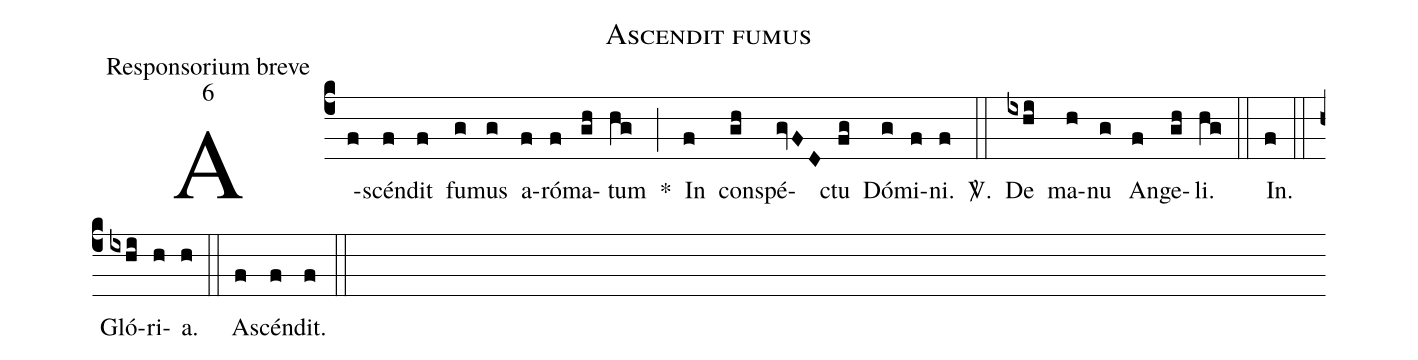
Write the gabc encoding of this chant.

name:Ascendit fumus;
office-part:Responsorium breve;
mode:6;
%%
(c4) A(f)scén(f)dit(f) fu(g)mus(g) a(f)ró(f)ma(gh)tum(hg) *(;) In(f) con(gh)spé(gvFD)ctu(fg) Dó(g)mi(f)ni.(f) <sp>V/</sp>.(::) De(ixhi) ma(h)nu(g) An(f)ge(gh)li.(hg) (::) In.(f) (::) Gló(ixhi)ri(h)a.(h) (::) A(f)scén(f)dit.(f) (::)
